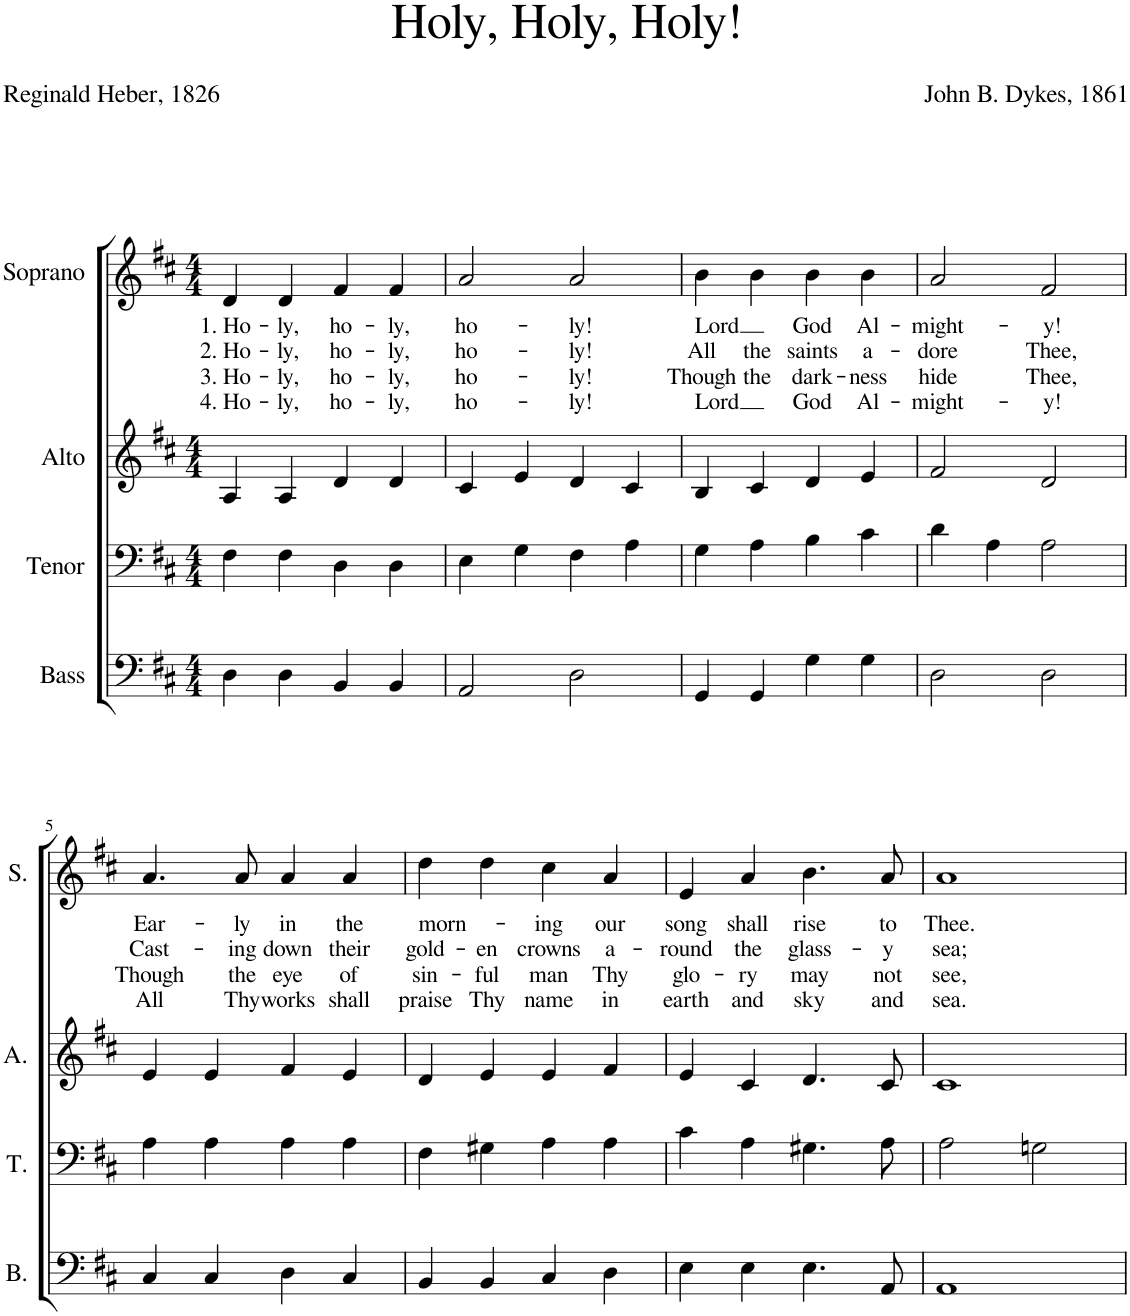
**kern	**kern	**kern	**kern	**text	**text	**text	**text
*part4	*part3	*part2	*part1	*part1	*part1	*part1	*part1
*staff4	*staff3	*staff2	*staff1	*staff1	*staff1	*staff1	*staff1
*I"Bass	*I"Tenor	*I"Alto	*I"Soprano	*	*	*	*
*I'B.	*I'T.	*I'A.	*I'S.	*	*	*	*
*clefF4	*clefF4	*clefG2	*clefG2	*	*	*	*
*k[f#c#]	*k[f#c#]	*k[f#c#]	*k[f#c#]	*	*	*	*
*M4/4	*M4/4	*M4/4	*M4/4	*	*	*	*
=1	=1	=1	=1	=1	=1	=1	=1
!	!	!	!	!LO:LY:b	!LO:LY:b	!LO:LY:b	!LO:LY:b
4D\	4F#\	4A/	4d/	1. Ho-	2. Ho-	3. Ho-	4. Ho-
!	!	!	!	!LO:LY:b	!LO:LY:b	!LO:LY:b	!LO:LY:b
4D\	4F#\	4A/	4d/	-ly,	-ly,	-ly,	-ly,
!	!	!	!	!LO:LY:b	!LO:LY:b	!LO:LY:b	!LO:LY:b
4BB/	4D\	4d/	4f#/	ho-	ho-	ho-	ho-
!	!	!	!	!LO:LY:b	!LO:LY:b	!LO:LY:b	!LO:LY:b
4BB/	4D\	4d/	4f#/	-ly,	-ly,	-ly,	-ly,
=2	=2	=2	=2	=2	=2	=2	=2
!	!	!	!	!LO:LY:b	!LO:LY:b	!LO:LY:b	!LO:LY:b
2AA/	4E\	4c#/	2a/	ho-	ho-	ho-	ho-
.	4G\	4e/	.	.	.	.	.
!	!	!	!	!LO:LY:b	!LO:LY:b	!LO:LY:b	!LO:LY:b
2D\	4F#\	4d/	2a/	-ly!	-ly!	-ly!	-ly!
.	4A\	4c#/	.	.	.	.	.
=3	=3	=3	=3	=3	=3	=3	=3
!	!	!	!	!LO:LY:b	!LO:LY:b	!LO:LY:b	!LO:LY:b
4GG/	4G\	4B/	4b\	Lord	All	Though	Lord
!	!	!	!	!	!LO:LY:b	!LO:LY:b	!
4GG/	4A\	4c#/	4b\	.	the	the	.
!	!	!	!	!LO:LY:b	!LO:LY:b	!LO:LY:b	!LO:LY:b
4G\	4B\	4d/	4b\	God	saints	dark-	God
!	!	!	!	!LO:LY:b	!LO:LY:b	!LO:LY:b	!LO:LY:b
4G\	4c#\	4e/	4b\	Al-	a-	-ness	Al-
=4	=4	=4	=4	=4	=4	=4	=4
!	!	!	!	!LO:LY:b	!LO:LY:b	!LO:LY:b	!LO:LY:b
2D\	4d\	2f#/	2a/	-might-	-dore	hide	-might-
.	4A\	.	.	.	.	.	.
!	!	!	!	!LO:LY:b	!LO:LY:b	!LO:LY:b	!LO:LY:b
2D\	2A\	2d/	2f#/	-y!	Thee,	Thee,	-y!
!!LO:LB:g=z
=5	=5	=5	=5	=5	=5	=5	=5
!	!	!	!	!LO:LY:b	!LO:LY:b	!LO:LY:b	!LO:LY:b
4C#/	4A\	4e/	4.a/	Ear-	Cast-	Though	All
4C#/	4A\	4e/	.	.	.	.	.
!	!	!	!	!LO:LY:b	!LO:LY:b	!LO:LY:b	!LO:LY:b
.	.	.	8a/	-ly	-ing	the	Thy
!	!	!	!	!LO:LY:b	!LO:LY:b	!LO:LY:b	!LO:LY:b
4D\	4A\	4f#/	4a/	in	down	eye	works
!	!	!	!	!LO:LY:b	!LO:LY:b	!LO:LY:b	!LO:LY:b
4C#/	4A\	4e/	4a/	the	their	of	shall
=6	=6	=6	=6	=6	=6	=6	=6
!	!	!	!	!LO:LY:b	!LO:LY:b	!LO:LY:b	!LO:LY:b
4BB/	4F#\	4d/	4dd\	morn-	gold-	sin-	praise
!	!	!	!	!	!LO:LY:b	!LO:LY:b	!LO:LY:b
4BB/	4G#X\	4e/	4dd\	.	-en	-ful	Thy
!	!	!	!	!LO:LY:b	!LO:LY:b	!LO:LY:b	!LO:LY:b
4C#/	4A\	4e/	4cc#\	-ing	crowns	man	name
!	!	!	!	!LO:LY:b	!LO:LY:b	!LO:LY:b	!LO:LY:b
4D\	4A\	4f#/	4a/	our	a-	Thy	in
=7	=7	=7	=7	=7	=7	=7	=7
!	!	!	!	!LO:LY:b	!LO:LY:b	!LO:LY:b	!LO:LY:b
4E\	4c#\	4e/	4e/	song	-round	glo-	earth
!	!	!	!	!LO:LY:b	!LO:LY:b	!LO:LY:b	!LO:LY:b
4E\	4A\	4c#/	4a/	shall	the	-ry	and
!	!	!	!	!LO:LY:b	!LO:LY:b	!LO:LY:b	!LO:LY:b
4.E\	4.G#X\	4.d/	4.b\	rise	glass-	may	sky
!	!	!	!	!LO:LY:b	!LO:LY:b	!LO:LY:b	!LO:LY:b
8AA/	8A\	8c#/	8a/	to	-y	not	and
=8	=8	=8	=8	=8	=8	=8	=8
!	!	!	!	!LO:LY:b	!LO:LY:b	!LO:LY:b	!LO:LY:b
1AA	2A\	1c#	1a	Thee.	sea;	see,	sea.
.	2Gn\	.	.	.	.	.	.
=	=	=	=	=	=	=	=
*-	*-	*-	*-	*-	*-	*-	*-
